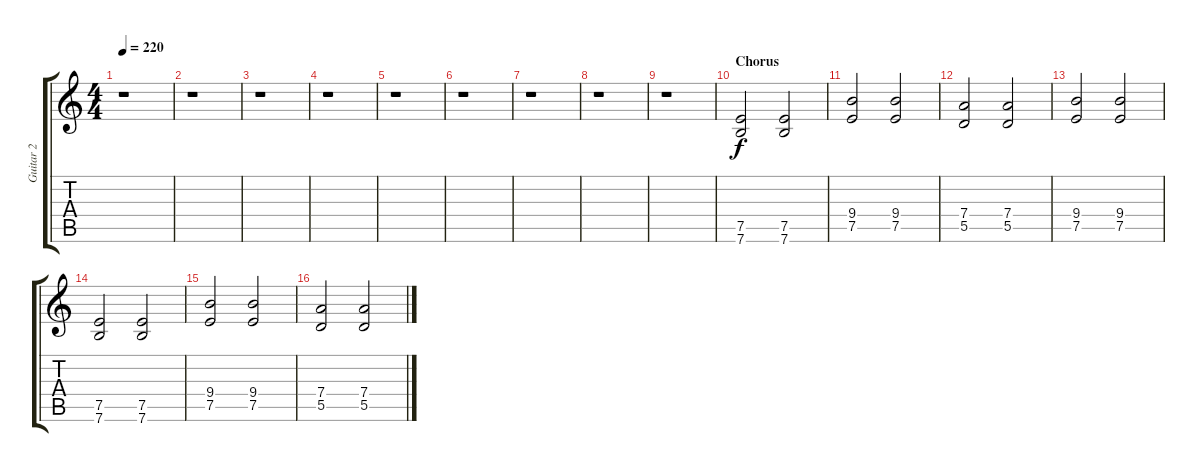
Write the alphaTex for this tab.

\track ("Guitar 2" "Guitar 2") {instrument electricguitarclean}
\staff {score tabs}
\tuning (E4 B3 G3 D3 A2 E2) {hide}
\ts (4 4)
\tempo 220
\clef g2
\ks c
r.1{dy f} |
r.1 |
r.1 |
r.1 |
r.1 |
r.1 |
r.1 |
r.1 |
r.1 |
\section ("" "Chorus")
(7.5 7.6).2 (7.5 7.6).2 |
(9.4 7.5).2 (9.4 7.5).2 |
(7.4 5.5).2 (7.4 5.5).2 |
(9.4 7.5).2 (9.4 7.5).2 |
(7.5 7.6).2 (7.5 7.6).2 |
(9.4 7.5).2 (9.4 7.5).2 |
(7.4 5.5).2 (7.4 5.5).2
